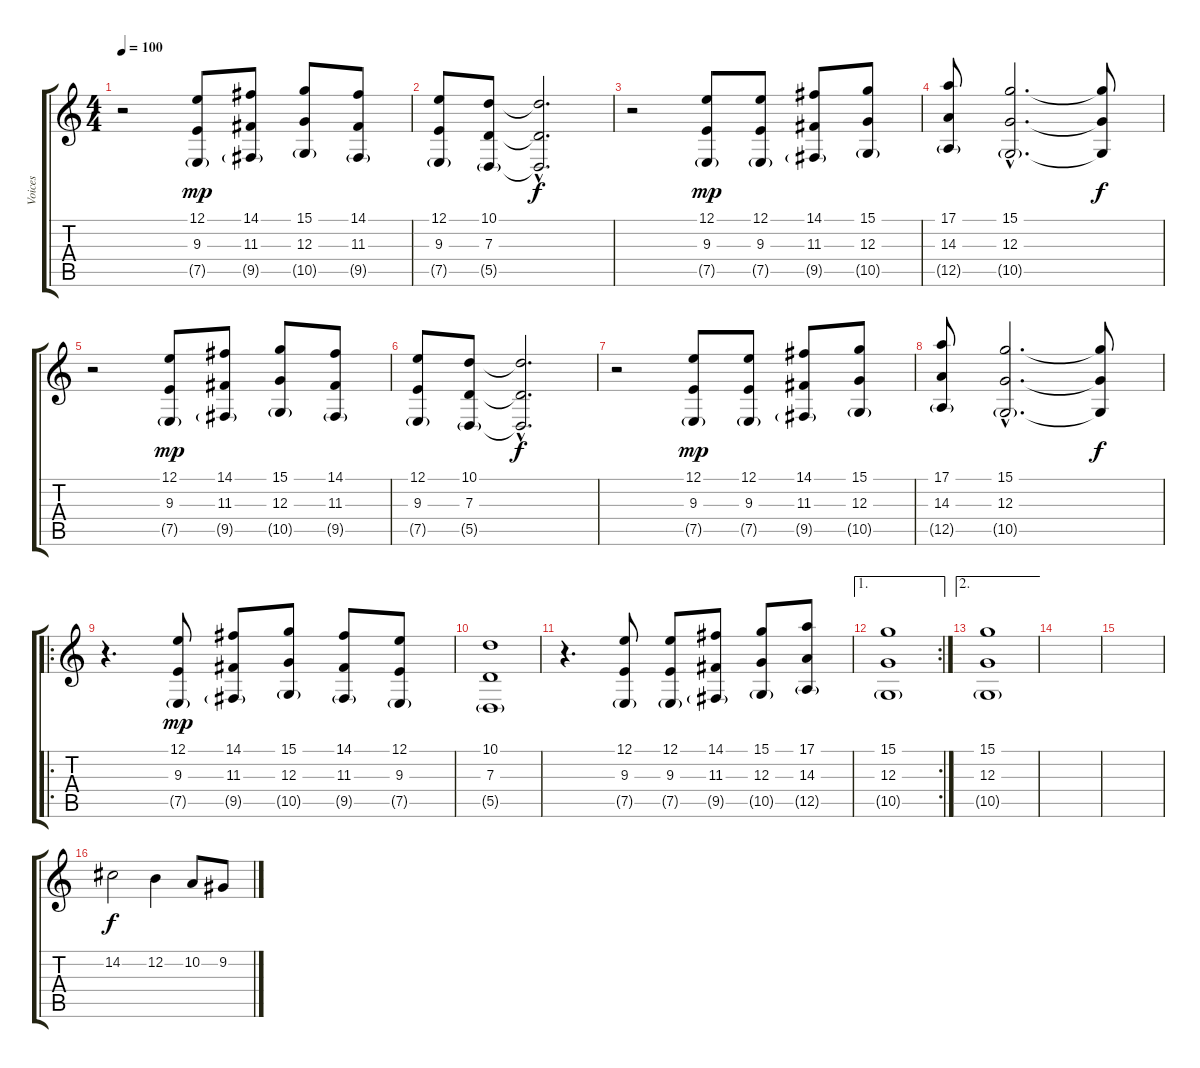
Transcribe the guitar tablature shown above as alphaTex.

\track ("Voices" "Voices") {instrument synthvoice}
\staff {score tabs}
\tuning (E4 B3 G3 D3 A2 E2) {hide}
\ts (4 4)
\tempo 100
\clef g2
\ks c
r.2{dy mp instrument stringensemble1} (12.1 9.3 7.5{g}).8 (14.1 11.3 9.5{g}).8 (15.1 12.3 10.5{g}).8 (14.1 11.3 9.5{g}).8 |
(12.1 9.3 7.5{g}).8 (10.1 7.3 5.5{g}).8 (10.1{hac t} 7.3{hac t} 5.5{hac t}).2{d dy f} |
r.2 (12.1 9.3 7.5{g}).8{dy mp} (12.1 9.3 7.5{g}).8 (14.1 11.3 9.5{g}).8 (15.1 12.3 10.5{g}).8 |
(17.1 14.3 12.5{g}).8 (15.1{hac} 12.3{hac} 10.5{g hac}).2{d} (15.1{t} 12.3{t} 10.5{t}).8{dy f} |
r.2 (12.1 9.3 7.5{g}).8{dy mp} (14.1 11.3 9.5{g}).8 (15.1 12.3 10.5{g}).8 (14.1 11.3 9.5{g}).8 |
(12.1 9.3 7.5{g}).8 (10.1 7.3 5.5{g}).8 (10.1{hac t} 7.3{hac t} 5.5{hac t}).2{d dy f} |
r.2 (12.1 9.3 7.5{g}).8{dy mp} (12.1 9.3 7.5{g}).8 (14.1 11.3 9.5{g}).8 (15.1 12.3 10.5{g}).8 |
(17.1 14.3 12.5{g}).8 (15.1{hac} 12.3{hac} 10.5{g hac}).2{d} (15.1{t} 12.3{t} 10.5{t}).8{dy f} |
\ro
r.4{d instrument choiraahs} (12.1 9.3 7.5{g}).8{dy mp} (14.1 11.3 9.5{g}).8 (15.1 12.3 10.5{g}).8 (14.1 11.3 9.5{g}).8 (12.1 9.3 7.5{g}).8 |
(10.1 7.3 5.5{g}).1 |
r.4{d} (12.1 9.3 7.5{g}).8 (12.1 9.3 7.5{g}).8 (14.1 11.3 9.5{g}).8 (15.1 12.3 10.5{g}).8 (17.1 14.3 12.5{g}).8 |
\ae 1
\rc 2
(15.1 12.3 10.5{g}).1 |
\ae 2
(15.1 12.3 10.5{g}).1 |
|
|
14.2.2{dy f instrument synthvoice} 12.2.4 10.2.8 9.2.8
